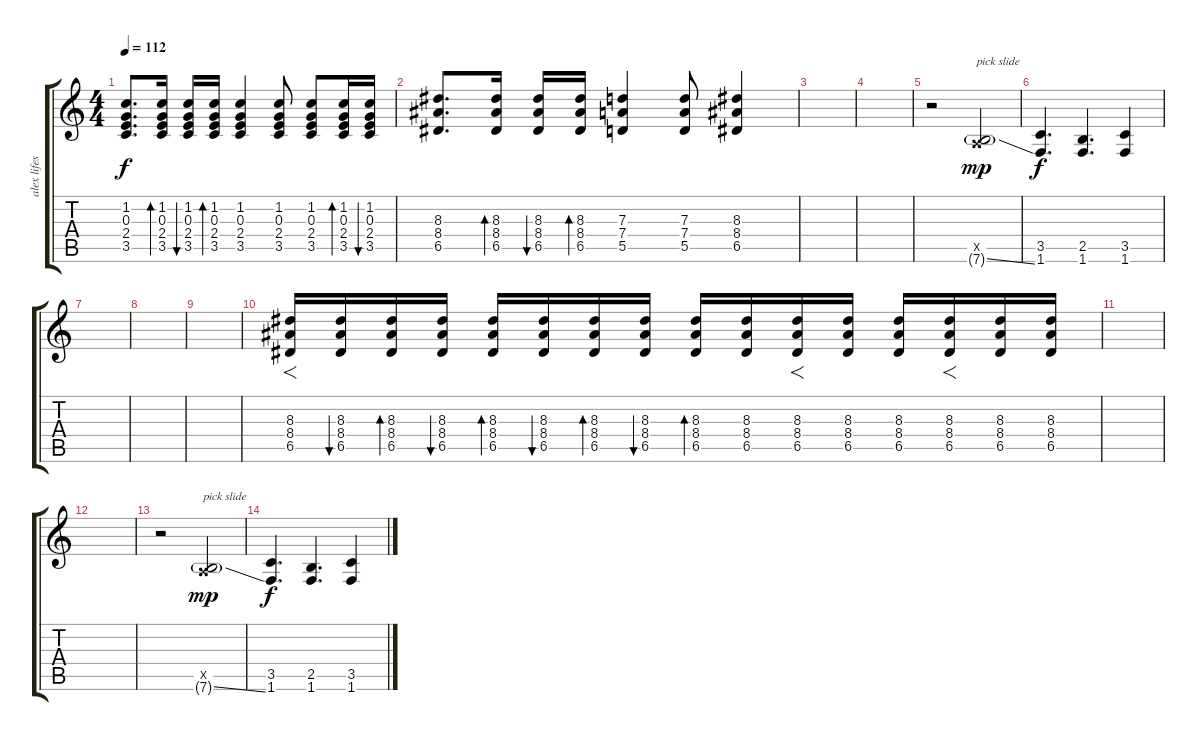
\track ("alex lifeson" "alex lifes") {instrument distortionguitar}
\staff {score tabs}
\tuning (E4 B3 G3 D3 A2 E2) {hide}
\ts (4 4)
\tempo 112
\clef g2
\ks c
(1.2 0.3 2.4 3.5).8{d dy f} (1.2 0.3 2.4 3.5).16{bd 60} (1.2 0.3 2.4 3.5).16{bu 60} (1.2 0.3 2.4 3.5).16{bd 60} (1.2 0.3 2.4 3.5).4 (1.2 0.3 2.4 3.5).8 (1.2 0.3 2.4 3.5).8 (1.2 0.3 2.4 3.5).16{bd 60} (1.2 0.3 2.4 3.5).16{bu 60} |
(8.3 8.4 6.5).8{d} (8.3 8.4 6.5).16{bd 60} (8.3 8.4 6.5).16{bu 60} (8.3 8.4 6.5).16{bd 60} (7.3 7.4 5.5).4 (7.3 7.4 5.5).8 (8.3 8.4 6.5).4 |
|
|
r.2{volume 13 instrument overdrivenguitar} (0.5{x} 7.6{ss g}).2{txt "pick slide" dy mp} |
(3.5 1.6).4{d dy f} (2.5 1.6).4{d} (3.5 1.6).4 |
|
|
|
(8.3 8.4 6.5).16{f} (8.3 8.4 6.5).16{bu 60} (8.3 8.4 6.5).16{bd 60} (8.3 8.4 6.5).16{bu 60} (8.3 8.4 6.5).16{bd 60} (8.3 8.4 6.5).16{bu 60} (8.3 8.4 6.5).16{bd 60} (8.3 8.4 6.5).16{bu 60} (8.3 8.4 6.5).16{bd 60} (8.3 8.4 6.5).16 (8.3 8.4 6.5).16{f} (8.3 8.4 6.5).16 (8.3 8.4 6.5).16 (8.3 8.4 6.5).16{f} (8.3 8.4 6.5).16 (8.3 8.4 6.5).16 |
|
|
r.2{volume 13 instrument overdrivenguitar} (0.5{x} 7.6{ss g}).2{txt "pick slide" dy mp} |
(3.5 1.6).4{d dy f} (2.5 1.6).4{d} (3.5 1.6).4
